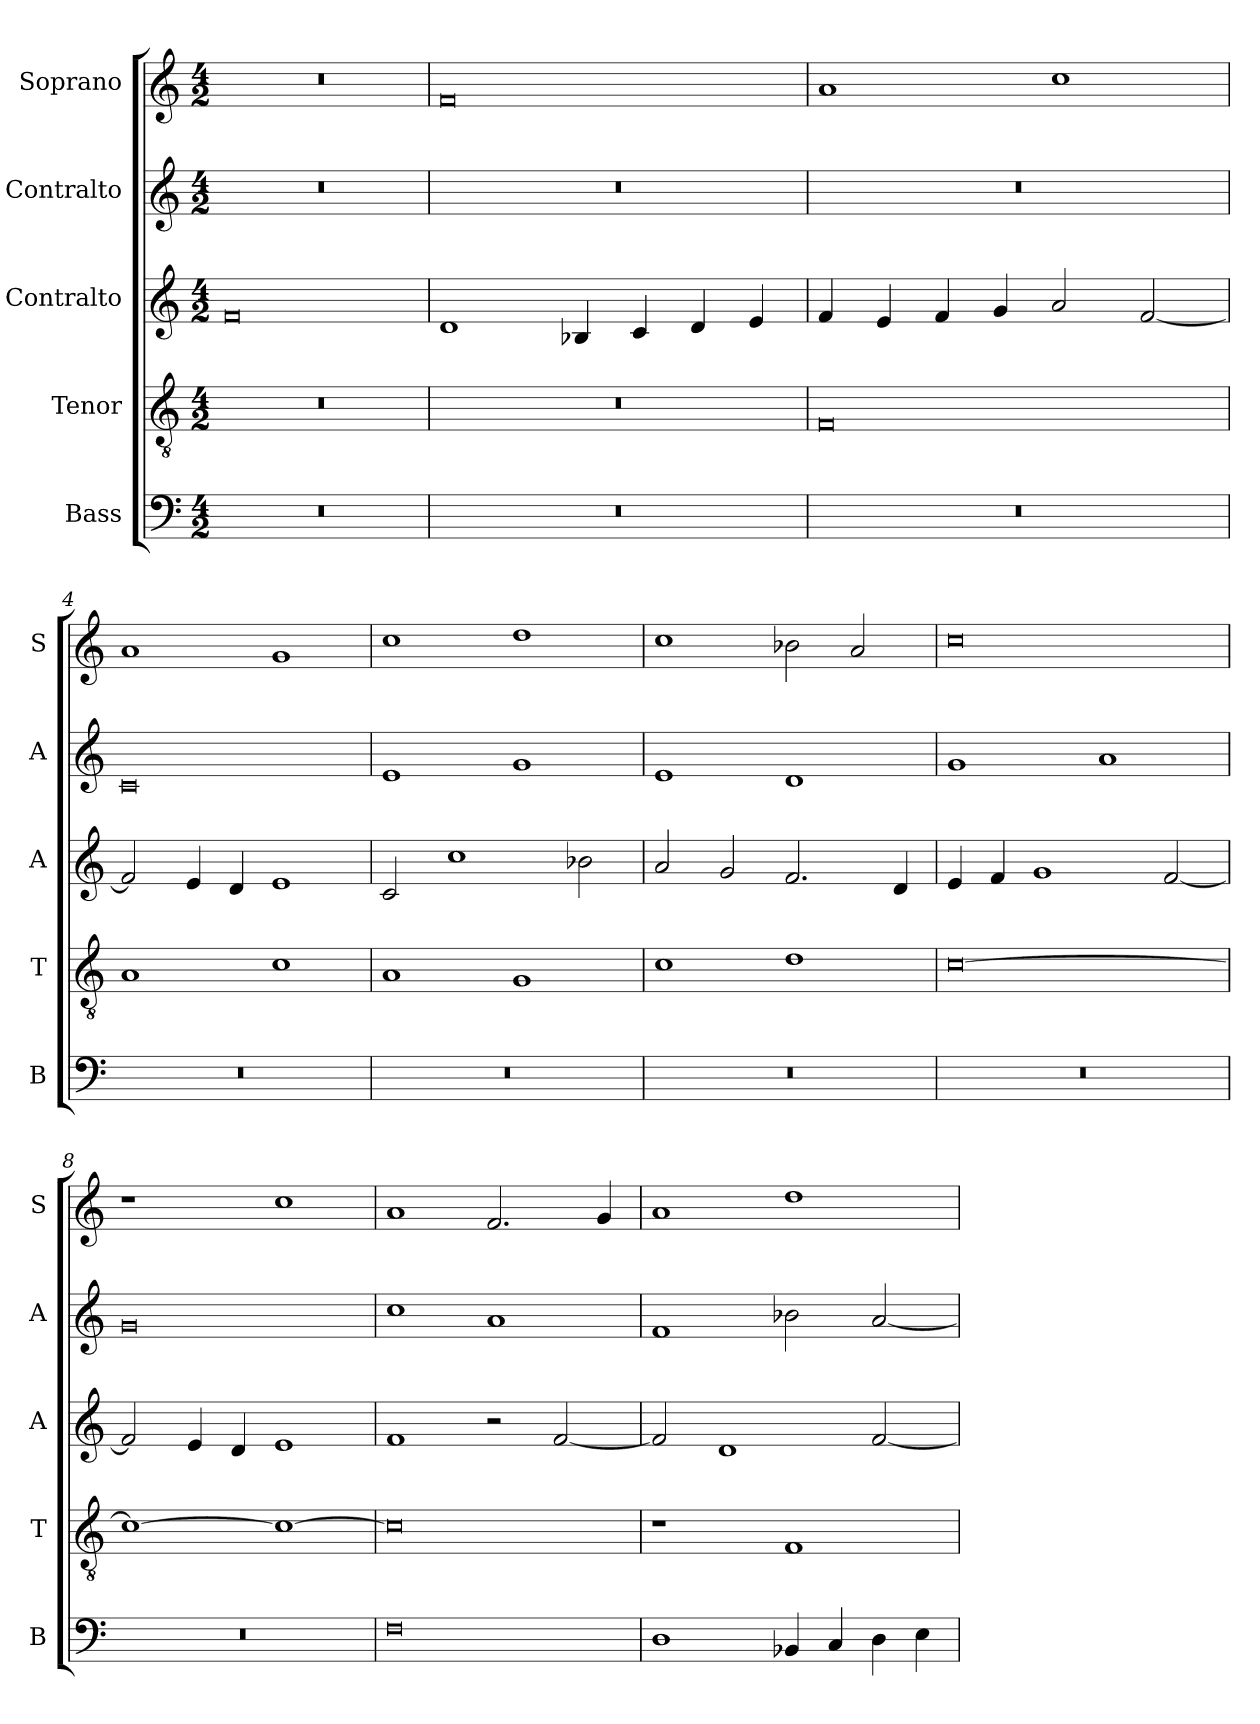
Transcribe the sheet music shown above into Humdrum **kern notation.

**kern	**kern	**kern	**kern	**kern
*part5	*part4	*part3	*part2	*part1
*staff5	*staff4	*staff3	*staff2	*staff1
*I"Bass	*I"Tenor	*I"Contralto	*I"Contralto	*I"Soprano
*I'B	*I'T	*I'A	*I'A	*I'S
*clefF4	*clefGv2	*clefG2	*clefG2	*clefG2
*k[]	*k[]	*k[]	*k[]	*k[]
*M4/2	*M4/2	*M4/2	*M4/2	*M4/2
=1	=1	=1	=1	=1
0r	0r	0f	0r	0r
=2	=2	=2	=2	=2
0r	0r	1d	0r	0f
.	.	4B-X	.	.
.	.	4c	.	.
.	.	4d	.	.
.	.	4e	.	.
=3	=3	=3	=3	=3
0r	0F	4f	0r	1a
.	.	4e	.	.
.	.	4f	.	.
.	.	4g	.	.
.	.	2a	.	1cc
.	.	[2f	.	.
=4	=4	=4	=4	=4
0r	1A	2f]	0c	1a
.	.	4e	.	.
.	.	4d	.	.
.	1c	1e	.	1g
=5	=5	=5	=5	=5
0r	1A	2c	1e	1cc
.	.	1cc	.	.
.	1G	.	1g	1dd
.	.	2b-X	.	.
=6	=6	=6	=6	=6
0r	1c	2a	1e	1cc
.	.	2g	.	.
.	1d	2.f	1d	2b-X
.	.	.	.	2a
.	.	4d	.	.
=7	=7	=7	=7	=7
0r	[0c	4e	1g	0cc
.	.	4f	.	.
.	.	1g	.	.
.	.	.	1a	.
.	.	[2f	.	.
=8	=8	=8	=8	=8
0r	1c_	2f]	0g	1r
.	.	4e	.	.
.	.	4d	.	.
.	1c_	1e	.	1cc
=9	=9	=9	=9	=9
0F	0c]	1f	1cc	1a
.	.	2r	1a	2.f
.	.	[2f	.	.
.	.	.	.	4g
=10	=10	=10	=10	=10
1D	1r	2f]	1f	1a
.	.	1d	.	.
4BB-X	1F	.	2b-X	1dd
4C	.	.	.	.
4D	.	[2f	[2a	.
4E	.	.	.	.
=	=	=	=	=
*-	*-	*-	*-	*-
